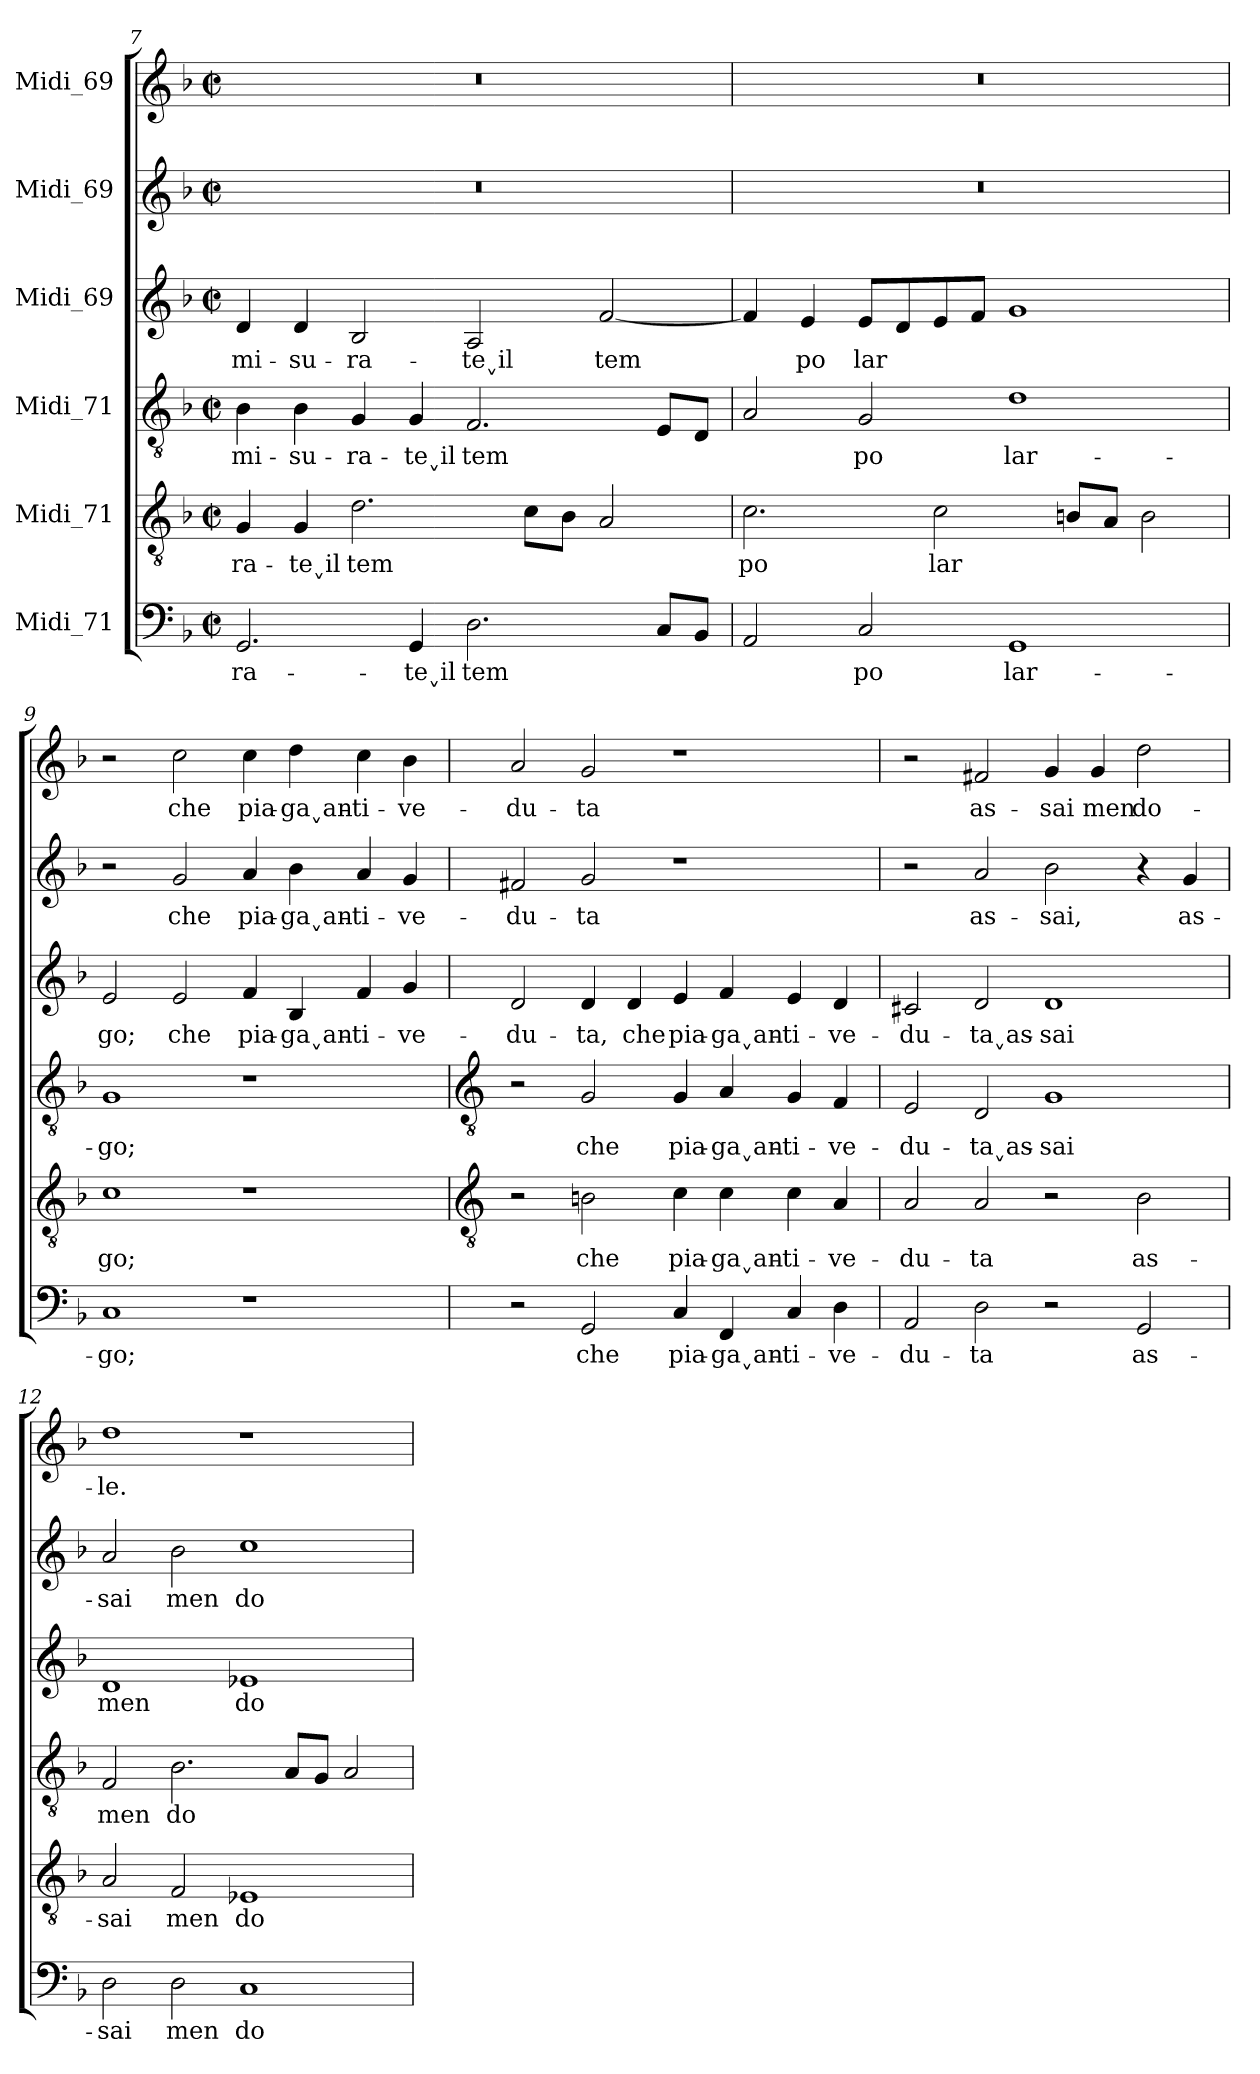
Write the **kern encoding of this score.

**kern	**text	**kern	**text	**kern	**text	**kern	**text	**kern	**text	**kern	**text
*part6	*part6	*part5	*part5	*part4	*part4	*part3	*part3	*part2	*part2	*part1	*part1
*staff6	*staff6	*staff5	*staff5	*staff4	*staff4	*staff3	*staff3	*staff2	*staff2	*staff1	*staff1
*I"Midi_71	*	*I"Midi_71	*	*I"Midi_71	*	*I"Midi_69	*	*I"Midi_69	*	*I"Midi_69	*
!!LO:LB:g=z
*clefF4	*	*clefGv2	*	*clefGv2	*	*clefG2	*	*clefG2	*	*clefG2	*
*k[b-]	*	*k[b-]	*	*k[b-]	*	*k[b-]	*	*k[b-]	*	*k[b-]	*
*F:	*	*F:	*	*F:	*	*F:	*	*F:	*	*F:	*
*M4/2	*	*M4/2	*	*M4/2	*	*M4/2	*	*M4/2	*	*M4/2	*
*met(c|)	*	*met(c|)	*	*met(c|)	*	*met(c|)	*	*met(c|)	*	*met(c|)	*
=7	=7	=7	=7	=7	=7	=7	=7	=7	=7	=7	=7
!	!LO:LY:b	!	!LO:LY:b	!	!LO:LY:b	!	!LO:LY:b	!	!	!	!
2.GG	-ra-	4G	-ra-	4B-	mi-	4d	mi-	0r	.	0r	.
!	!	!	!LO:LY:b	!	!LO:LY:b	!	!LO:LY:b	!	!	!	!
.	.	4G	-teˬil	4B-	-su-	4d	-su-	.	.	.	.
!	!	!	!LO:LY:b	!	!LO:LY:b	!	!LO:LY:b	!	!	!	!
.	.	2.d	tem	4G	-ra-	2B-	-ra-	.	.	.	.
!	!LO:LY:b	!	!	!	!LO:LY:b	!	!	!	!	!	!
4GG	-teˬil	.	.	4G	-teˬil	.	.	.	.	.	.
!	!LO:LY:b	!	!	!	!LO:LY:b	!	!LO:LY:b	!	!	!	!
2.D	tem	.	.	2.F	tem	2A	-teˬil	.	.	.	.
.	.	8cL	.	.	.	.	.	.	.	.	.
.	.	8B-J	.	.	.	.	.	.	.	.	.
!	!	!	!	!	!	!	!LO:LY:b	!	!	!	!
.	.	2A	.	.	.	[2f	tem	.	.	.	.
8CL	.	.	.	8EL	.	.	.	.	.	.	.
8BB-J	.	.	.	8DJ	.	.	.	.	.	.	.
=8	=8	=8	=8	=8	=8	=8	=8	=8	=8	=8	=8
!	!	!	!LO:LY:b	!	!	!	!	!	!	!	!
2AA	.	2.c	po	2A	.	4f]	.	0r	.	0r	.
!	!	!	!	!	!	!	!LO:LY:b	!	!	!	!
.	.	.	.	.	.	4e	po	.	.	.	.
!	!LO:LY:b	!	!	!	!LO:LY:b	!	!LO:LY:b	!	!	!	!
2C	po	.	.	2G	po	8eL	lar	.	.	.	.
.	.	.	.	.	.	8d	.	.	.	.	.
!	!	!	!LO:LY:b	!	!	!	!	!	!	!	!
.	.	2c	lar	.	.	8e	.	.	.	.	.
.	.	.	.	.	.	8fJ	.	.	.	.	.
!	!LO:LY:b	!	!	!	!LO:LY:b	!	!	!	!	!	!
1GG	lar-	.	.	1d	lar-	1g	.	.	.	.	.
.	.	8BnL	.	.	.	.	.	.	.	.	.
.	.	8AJ	.	.	.	.	.	.	.	.	.
.	.	2B	.	.	.	.	.	.	.	.	.
=9	=9	=9	=9	=9	=9	=9	=9	=9	=9	=9	=9
!	!LO:LY:b	!	!LO:LY:b	!	!LO:LY:b	!	!LO:LY:b	!	!	!	!
1C	-go;	1c	go;	1G	-go;	2e	go;	2r	.	2r	.
!	!	!	!	!	!	!	!LO:LY:b	!	!LO:LY:b	!	!LO:LY:b
.	.	.	.	.	.	2e	che	2g	che	2cc	che
!	!	!	!	!	!	!	!LO:LY:b	!	!LO:LY:b	!	!LO:LY:b
1r	.	1r	.	1r	.	4f	pia-	4a	pia-	4cc	pia-
!	!	!	!	!	!	!	!LO:LY:b	!	!LO:LY:b	!	!LO:LY:b
.	.	.	.	.	.	4B-	-gaˬan-	4b-	-gaˬan-	4dd	-gaˬan-
!	!	!	!	!	!	!	!LO:LY:b	!	!LO:LY:b	!	!LO:LY:b
.	.	.	.	.	.	4f	-ti-	4a	-ti-	4cc	-ti-
!	!	!	!	!	!	!	!LO:LY:b	!	!LO:LY:b	!	!LO:LY:b
.	.	.	.	.	.	4g	-ve-	4g	-ve-	4b-	-ve-
!!LO:LB:g=z
=10	=10	=10	=10	=10	=10	=10	=10	=10	=10	=10	=10
*	*	*clefGv2	*	*clefGv2	*	*	*	*	*	*	*
!	!	!	!	!	!	!	!LO:LY:b	!	!LO:LY:b	!	!LO:LY:b
2r	.	2r	.	2r	.	2d	-du-	2f#X	-du-	2a	-du-
!	!LO:LY:b	!	!LO:LY:b	!	!LO:LY:b	!	!LO:LY:b	!	!LO:LY:b	!	!LO:LY:b
2GG	che	2Bn	che	2G	che	4d	-ta,	2g	-ta	2g	-ta
!	!	!	!	!	!	!	!LO:LY:b	!	!	!	!
.	.	.	.	.	.	4d	che	.	.	.	.
!	!LO:LY:b	!	!LO:LY:b	!	!LO:LY:b	!	!LO:LY:b	!	!	!	!
4C	pia-	4c	pia-	4G	pia-	4e	pia-	1r	.	1r	.
!	!LO:LY:b	!	!LO:LY:b	!	!LO:LY:b	!	!LO:LY:b	!	!	!	!
4FF	-gaˬan-	4c	-gaˬan-	4A	-gaˬan-	4f	-gaˬan-	.	.	.	.
!	!LO:LY:b	!	!LO:LY:b	!	!LO:LY:b	!	!LO:LY:b	!	!	!	!
4C	-ti-	4c	-ti-	4G	-ti-	4e	-ti-	.	.	.	.
!	!LO:LY:b	!	!LO:LY:b	!	!LO:LY:b	!	!LO:LY:b	!	!	!	!
4D	-ve-	4A	-ve-	4F	-ve-	4d	-ve-	.	.	.	.
=11	=11	=11	=11	=11	=11	=11	=11	=11	=11	=11	=11
!	!LO:LY:b	!	!LO:LY:b	!	!LO:LY:b	!	!LO:LY:b	!	!	!	!
2AA	-du-	2A	-du-	2E	-du-	2c#X	-du-	2r	.	2r	.
!	!LO:LY:b	!	!LO:LY:b	!	!LO:LY:b	!	!LO:LY:b	!	!LO:LY:b	!	!LO:LY:b
2D	-ta	2A	-ta	2D	-taˬas-	2d	-taˬas-	2a	as-	2f#X	as-
!	!	!	!	!	!LO:LY:b	!	!LO:LY:b	!	!LO:LY:b	!	!LO:LY:b
2r	.	2r	.	1G	-sai	1d	-sai	2b-	-sai,	4g	-sai
!	!	!	!	!	!	!	!	!	!	!	!LO:LY:b
.	.	.	.	.	.	.	.	.	.	4g	men
!	!LO:LY:b	!	!LO:LY:b	!	!	!	!	!	!	!	!LO:LY:b
2GG	as-	2B-	as-	.	.	.	.	4r	.	2dd	do-
!	!	!	!	!	!	!	!	!	!LO:LY:b	!	!
.	.	.	.	.	.	.	.	4g	as-	.	.
=12	=12	=12	=12	=12	=12	=12	=12	=12	=12	=12	=12
!	!LO:LY:b	!	!LO:LY:b	!	!LO:LY:b	!	!LO:LY:b	!	!LO:LY:b	!	!LO:LY:b
2D	-sai	2A	-sai	2F	men	1d	men	2a	-sai	1dd	-le.
!	!LO:LY:b	!	!LO:LY:b	!	!LO:LY:b	!	!	!	!LO:LY:b	!	!
2D	men	2F	men	2.B-	do	.	.	2b-	men	.	.
!	!LO:LY:b	!	!LO:LY:b	!	!	!	!LO:LY:b	!	!LO:LY:b	!	!
1C	do-	1E-X	do-	.	.	1e-X	do-	1cc	do-	1r	.
.	.	.	.	8AL	.	.	.	.	.	.	.
.	.	.	.	8GJ	.	.	.	.	.	.	.
.	.	.	.	2A	.	.	.	.	.	.	.
=	=	=	=	=	=	=	=	=	=	=	=
*-	*-	*-	*-	*-	*-	*-	*-	*-	*-	*-	*-
